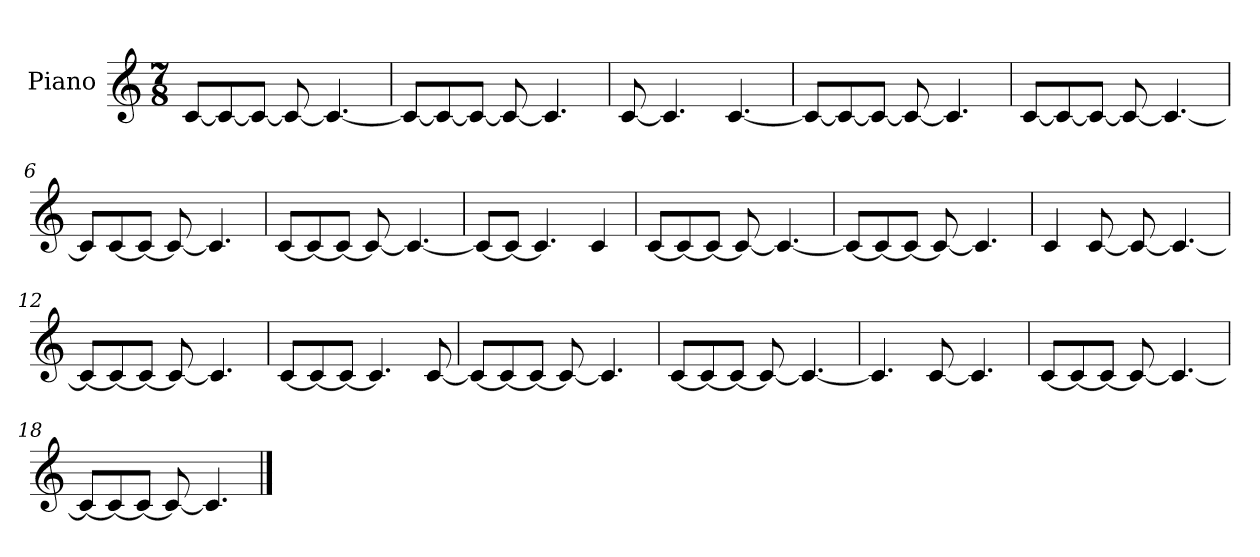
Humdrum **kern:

**kern
*part1
*staff1
*I"Piano
*I'Pno.
*clefG2
*k[]
*M7/8
*MM80
=1
[8c/L
8c/_
8c/J_
8c/_
4.c/_
=2
8c/L_
8c/_
8c/J_
8c/_
4.c/]
=3
[8c/
4.c/]
[4.c/
=4
8c/L_
8c/_
8c/J_
8c/_
4.c/]
=5
[8c/L
8c/_
8c/J_
8c/_
4.c/_
=6
8c/L]
[8c/
8c/J_
8c/_
4.c/]
=7
[8c/L
8c/_
8c/J_
8c/_
4.c/_
=8
8c/L_
8c/J_
4.c/]
4c/
=9
[8c/L
8c/_
8c/J_
8c/_
4.c/_
=10
8c/L_
8c/_
8c/J_
8c/_
4.c/]
=11
4c/
[8c/
8c/_
4.c/_
=12
8c/L_
8c/_
8c/J_
8c/_
4.c/]
=13
[8c/L
8c/_
8c/J_
4.c/]
[8c/
=14
8c/L_
8c/_
8c/J_
8c/_
4.c/]
=15
[8c/L
8c/_
8c/J_
8c/_
4.c/_
=16
4.c/]
[8c/
4.c/]
=17
[8c/L
8c/_
8c/J_
8c/_
4.c/_
=18
8c/L_
8c/_
8c/J_
8c/_
4.c/]
==
*-
